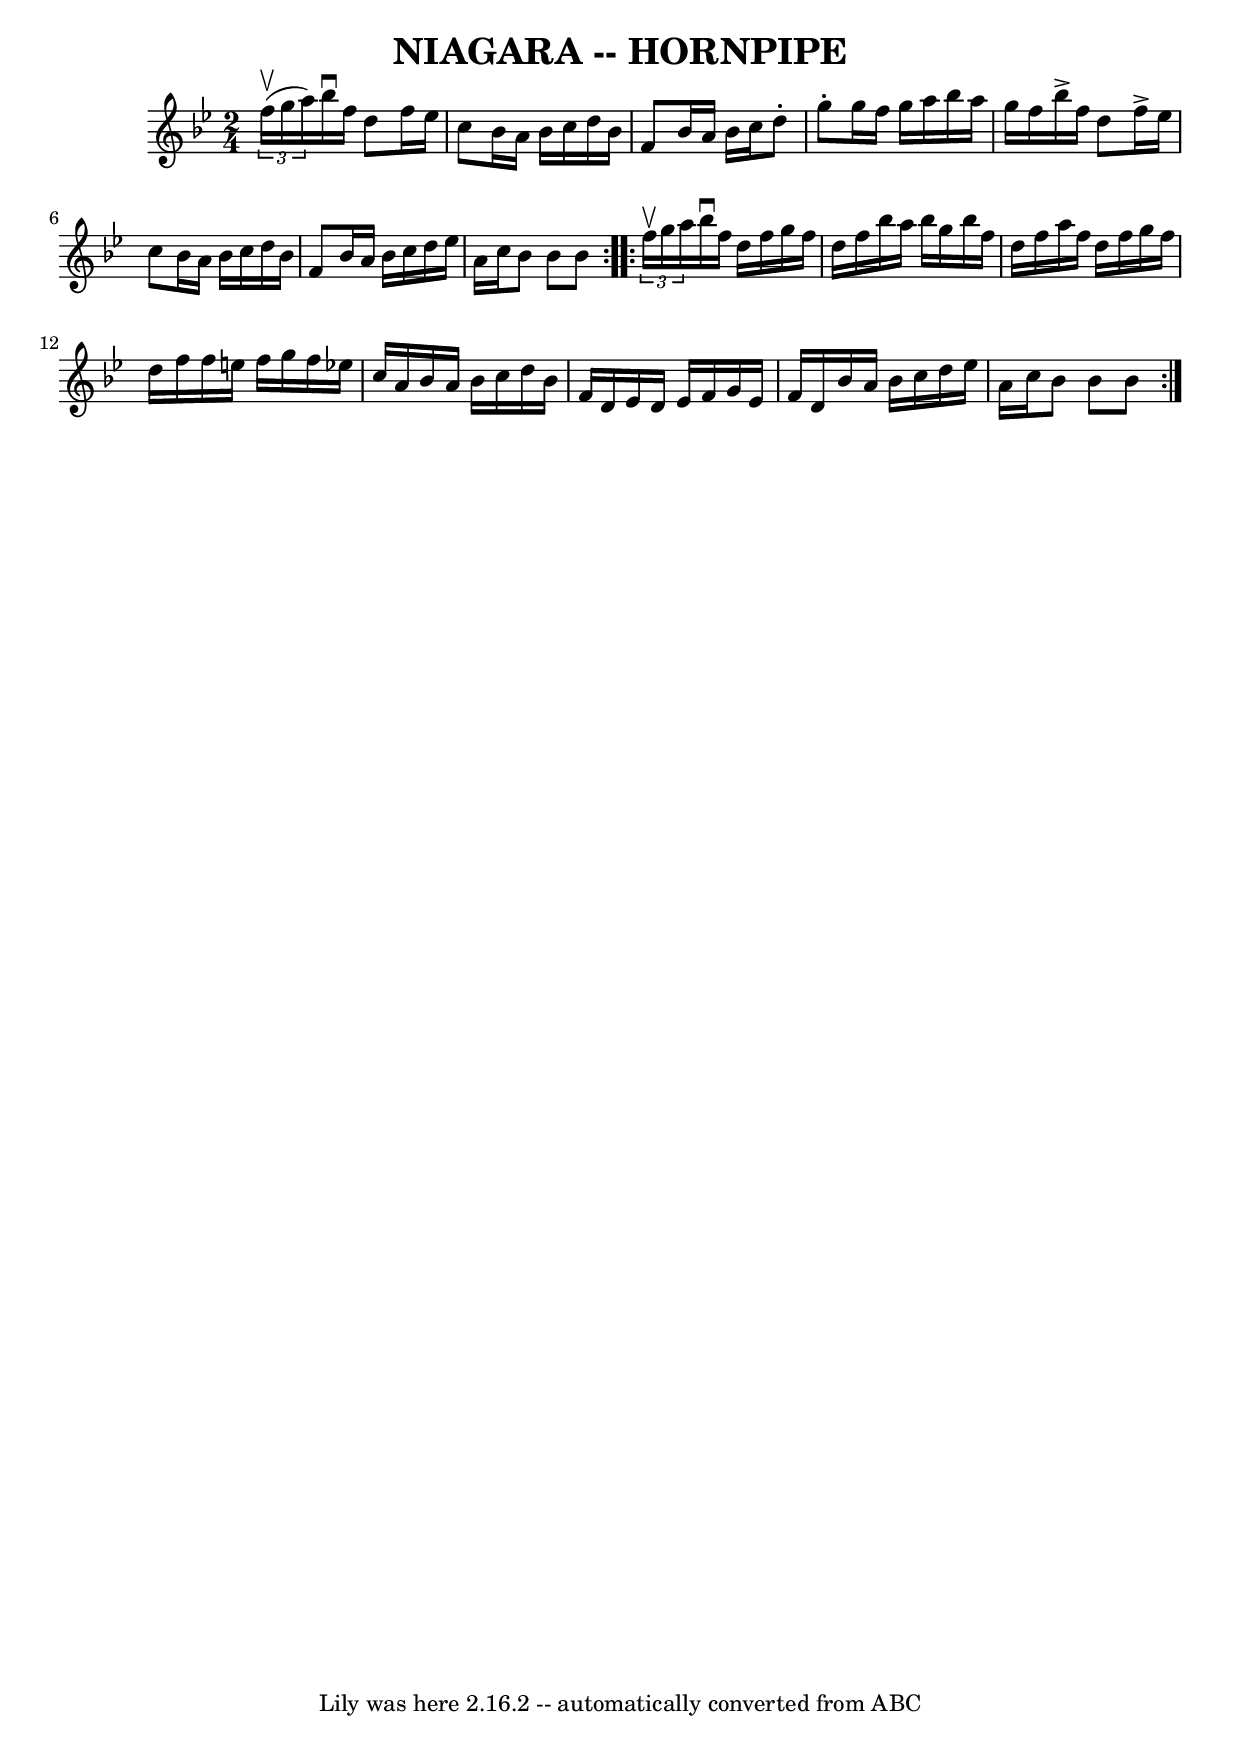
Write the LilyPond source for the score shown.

\version "2.7.40"
\include "Mammoth.ily"
\header {
	%% book = "Cole's 1000 Fiddle Tunes"
	crossRefNumber = "1"
	footnotes = "\\\\\\\\NIAGARA HORNPIPE -- First couple down the outside, back and cross over;\\\\First lady balance with 2d gent, (Same time first gent. balance with 2d lady.)\\\\First couple swing to place, ladies' chain. Right and left 4."
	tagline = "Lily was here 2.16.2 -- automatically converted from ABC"
	title = "NIAGARA -- HORNPIPE"
}
voicedefault =  {


\repeat volta 2 {
\time 2/4 \key bes \major   \times 2/3 { f''16 (^\upbow g''16 a''16) 
}       |
 bes''16^\downbow f''16 d''8 f''16 ees''16    
c''8    |
 bes'16 a'16 bes'16 c''16 d''16 bes'16 f'8  
  |
 bes'16 a'16 bes'16 c''16 d''8 -. g''8 -.   |
  
 g''16 f''16 g''16 a''16 bes''16 a''16 g''16 f''16    
|
     |
 bes''16^\accent f''16 d''8 f''16^\accent   
ees''16 c''8    |
 bes'16 a'16 bes'16 c''16 d''16    
bes'16 f'8    |
 bes'16 a'16 bes'16 c''16 d''16    
ees''16 a'16 c''16    |
 bes'8 bes'8 bes'8    }     
\repeat volta 2 {   \times 2/3 { f''16^\upbow g''16 a''16) }       
|
 bes''16^\downbow f''16 d''16 f''16 g''16 f''16    
d''16 f''16    |
 bes''16 a''16 bes''16 g''16 bes''16    
f''16 d''16 f''16    |
 a''16 f''16 d''16 f''16 g''16 
 f''16 d''16 f''16    |
 f''16 e''16 f''16 g''16    
f''16 ees''!16 c''16 a'16    |
     |
 bes'16 a'16    
bes'16 c''16 d''16 bes'16 f'16 d'16    |
 ees'16 d'16 
 ees'16 f'16 g'16 ees'16 f'16 d'16    |
 bes'16    
a'16 bes'16 c''16 d''16 ees''16 a'16 c''16    |
   
bes'8 bes'8 bes'8    }   
}

\score{
    <<

	\context Staff="default"
	{
	    \voicedefault 
	}

    >>
	\layout {
	}
	\midi {}
}
